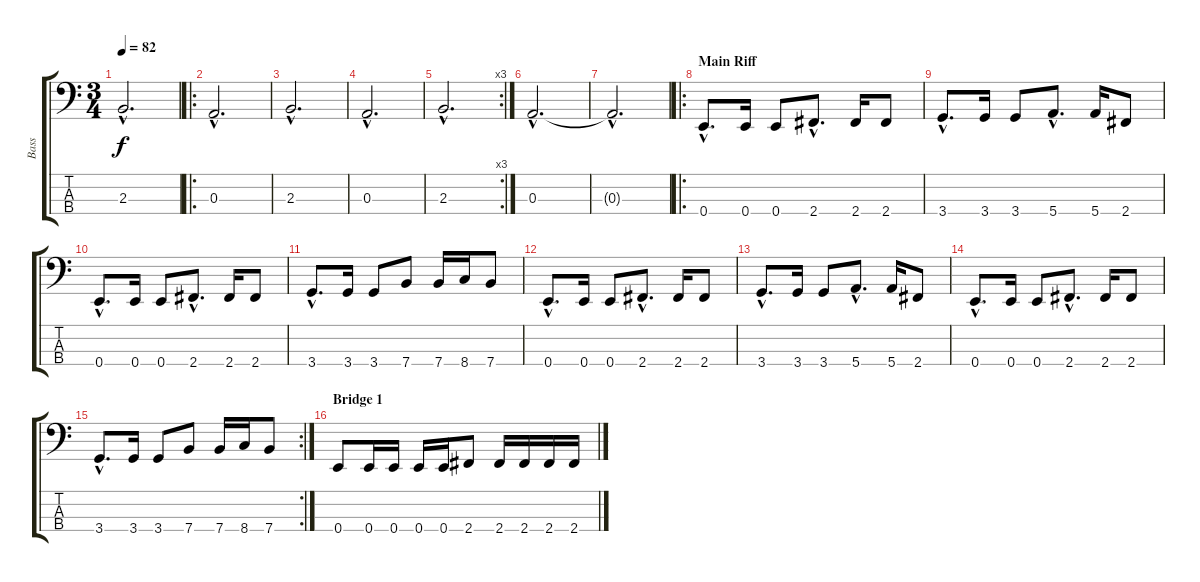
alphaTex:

\track ("Bass" "Bass") {instrument electricbassfinger}
\staff {score tabs}
\tuning (G2 D2 A1 E1) {hide}
\ts (3 4)
\tempo 82
\clef f4
\ks c
2.3{hac}.2{d dy f} |
\ro
0.3{hac}.2{d} |
2.3{hac}.2{d} |
0.3{hac}.2{d} |
\rc 3
2.3{hac}.2{d} |
0.3{hac}.2{d} |
0.3{hac t}.2{d} |
\ro
\section ("" "Main Riff")
0.4{hac}.8{d} 0.4.16 0.4.8 2.4{hac}.8{d} 2.4.16 2.4.8 |
3.4{hac}.8{d} 3.4.16 3.4.8 5.4{hac}.8{d} 5.4.16 2.4.8 |
0.4{hac}.8{d} 0.4.16 0.4.8 2.4{hac}.8{d} 2.4.16 2.4.8 |
3.4{hac}.8{d} 3.4.16 3.4.8 7.4.8 7.4.16 8.4.16 7.4.8 |
0.4{hac}.8{d} 0.4.16 0.4.8 2.4{hac}.8{d} 2.4.16 2.4.8 |
3.4{hac}.8{d} 3.4.16 3.4.8 5.4{hac}.8{d} 5.4.16 2.4.8 |
0.4{hac}.8{d} 0.4.16 0.4.8 2.4{hac}.8{d} 2.4.16 2.4.8 |
\rc 2
3.4{hac}.8{d} 3.4.16 3.4.8 7.4.8 7.4.16 8.4.16 7.4.8 |
\section ("" "Bridge 1")
0.4.8 0.4.16 0.4.16 0.4.16 0.4.16 2.4.8 2.4.16 2.4.16 2.4.16 2.4.16
